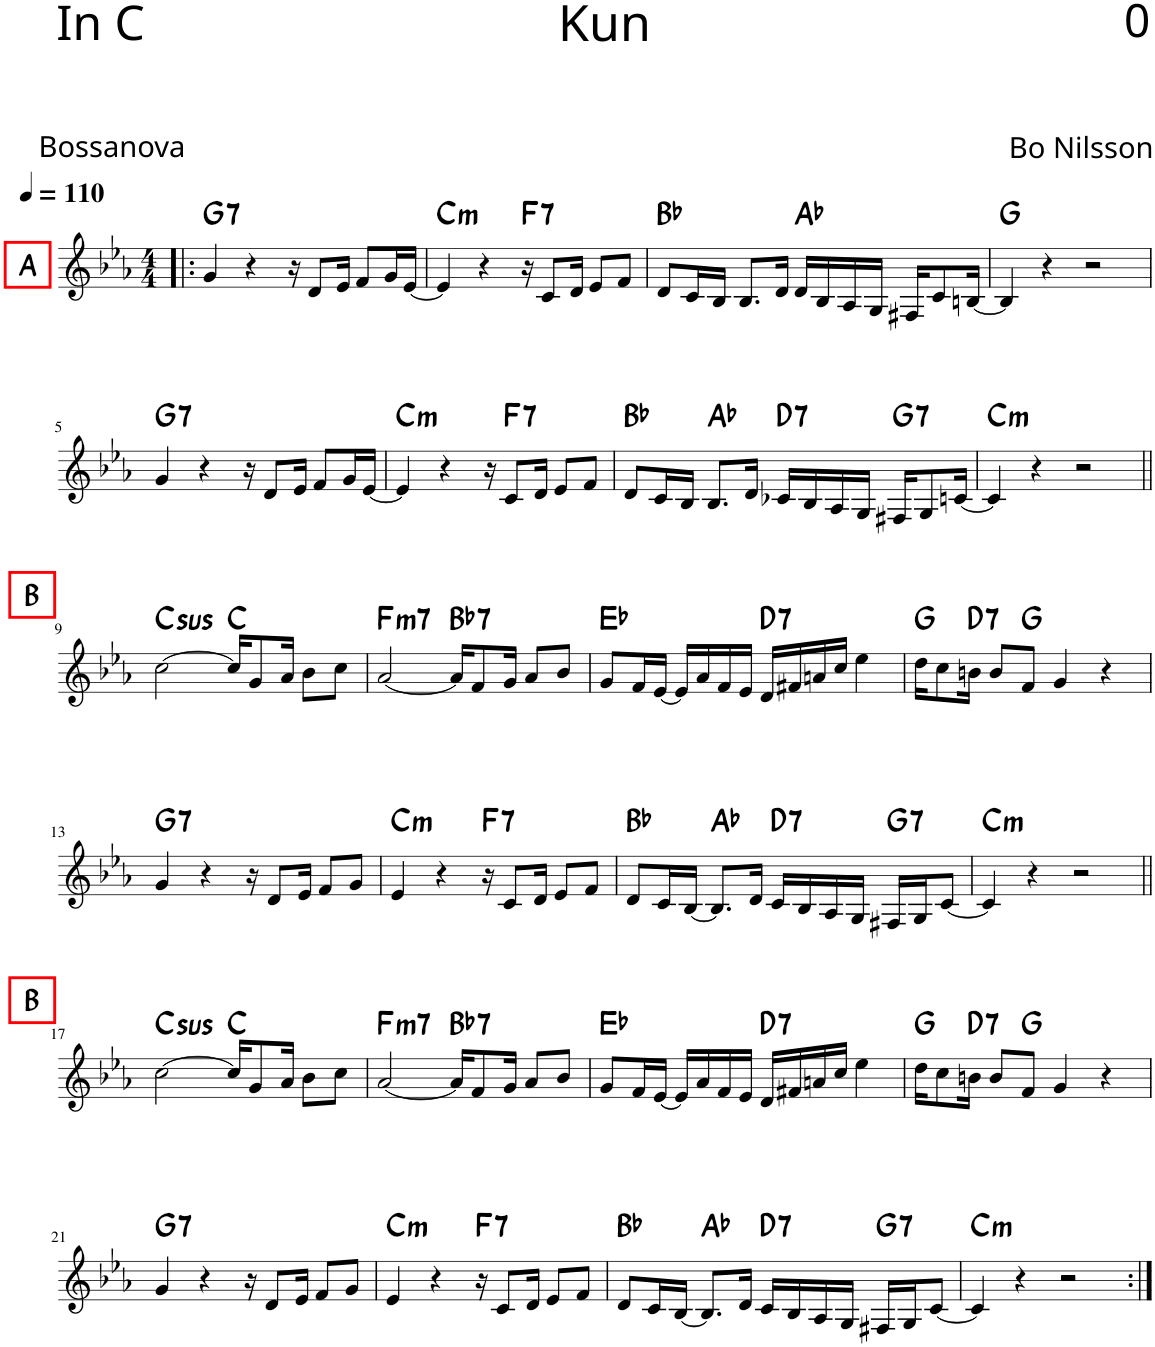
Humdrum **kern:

**kern	**harte
*part1	*part1
*staff1	*
*I"Piano	*
*I'Pno.	*
*clefG2	*
*k[b-e-a-]	*
*M4/4	*
*MM110	*
=1!|:	=1!|:
!LO:TX:a:B:t=A	!LO:H:kt=7
4g/	G:7
4r	.
16r	.
8d/L	.
16e-/Jk	.
8f/L	.
16g/L	.
[16e-/JJ	.
=2	=2
!	!LO:H:kt=m
4e-/]	C:min
4r	.
!	!LO:H:kt=7
16r	F:7
8c/L	.
16d/Jk	.
8e-/L	.
8f/J	.
=3	=3
8d/L	Bb:maj
16c/L	.
16B-/JJ	.
8.B-/L	.
16d/Jk	.
16d/LL	Ab:maj
16B-/	.
16A-/	.
16G/JJ	.
16F#X/KL	.
8c/	.
[16Bn/Jk	.
=4	=4
4B/]	G:maj
4r	.
2r	.
!!LO:LB:g=z
=5	=5
!	!LO:H:kt=7
4g/	G:7
4r	.
16r	.
8d/L	.
16e-/Jk	.
8f/L	.
16g/L	.
[16e-/JJ	.
=6	=6
!	!LO:H:kt=m
4e-/]	C:min
4r	.
16r	.
!	!LO:H:kt=7
8c/L	F:7
16d/Jk	.
8e-/L	.
8f/J	.
=7	=7
8d/L	Bb:maj
16c/L	.
16B-/JJ	.
8.B-/L	Ab:maj
16d/Jk	.
!	!LO:H:kt=7
16c-X/LL	D:7
16B-/	.
16A-/	.
16G/JJ	.
!	!LO:H:kt=7
16F#X/KL	G:7
8G/	.
[16cn/Jk	.
=8	=8
!	!LO:H:kt=m
4c/]	C:min
4r	.
2r	.
!!LO:LB:g=z
=9||	=9||
!LO:TX:a:B:t=B	!LO:H:kt=sus
[2cc\	C:sus4
16cc/KL]	C:maj
8g/	.
16a-/Jk	.
8b-\L	.
8cc\J	.
=10	=10
!	!LO:H:kt=m7
[2a-/	F:min7
!	!LO:H:kt=7
16a-/KL]	Bb:7
8f/	.
16g/Jk	.
8a-/L	.
8b-/J	.
=11	=11
8g/L	Eb:maj
16f/L	.
[16e-/JJ	.
16e-/LL]	.
16a-/	.
16f/	.
16e-/JJ	.
!	!LO:H:kt=7
16d/LL	D:7
16f#X/	.
16an/	.
16cc/JJ	.
4ee-\	.
=12	=12
16dd\KL	G:maj
8cc\	.
!	!LO:H:kt=7
16bn\Jk	D:7
8b/L	.
8f/J	G:maj
4g/	.
4r	.
!!LO:LB:g=z
=13	=13
!	!LO:H:kt=7
4g/	G:7
4r	.
16r	.
8d/L	.
16e-/Jk	.
8f/L	.
8g/J	.
=14	=14
!	!LO:H:kt=m
4e-/	C:min
4r	.
!	!LO:H:kt=7
16r	F:7
8c/L	.
16d/Jk	.
8e-/L	.
8f/J	.
=15	=15
8d/L	Bb:maj
16c/L	.
[16B-/JJ	.
8.B-/L]	Ab:maj
16d/Jk	.
!	!LO:H:kt=7
16c/LL	D:7
16B-/	.
16A-/	.
16G/JJ	.
!	!LO:H:kt=7
16F#X/LL	G:7
16G/J	.
[8c/J	.
=16	=16
!	!LO:H:kt=m
4c/]	C:min
4r	.
2r	.
!!LO:LB:g=z
=17||	=17||
!LO:TX:a:B:t=B	!LO:H:kt=sus
[2cc\	C:sus4
16cc/KL]	C:maj
8g/	.
16a-/Jk	.
8b-\L	.
8cc\J	.
=18	=18
!	!LO:H:kt=m7
[2a-/	F:min7
!	!LO:H:kt=7
16a-/KL]	Bb:7
8f/	.
16g/Jk	.
8a-/L	.
8b-/J	.
=19	=19
8g/L	Eb:maj
16f/L	.
[16e-/JJ	.
16e-/LL]	.
16a-/	.
16f/	.
16e-/JJ	.
!	!LO:H:kt=7
16d/LL	D:7
16f#X/	.
16an/	.
16cc/JJ	.
4ee-\	.
=20	=20
16dd\KL	G:maj
8cc\	.
!	!LO:H:kt=7
16bn\Jk	D:7
8b/L	.
8f/J	G:maj
4g/	.
4r	.
!!LO:LB:g=z
=21	=21
!	!LO:H:kt=7
4g/	G:7
4r	.
16r	.
8d/L	.
16e-/Jk	.
8f/L	.
8g/J	.
=22	=22
!	!LO:H:kt=m
4e-/	C:min
4r	.
!	!LO:H:kt=7
16r	F:7
8c/L	.
16d/Jk	.
8e-/L	.
8f/J	.
=23	=23
8d/L	Bb:maj
16c/L	.
[16B-/JJ	.
8.B-/L]	Ab:maj
16d/Jk	.
!	!LO:H:kt=7
16c/LL	D:7
16B-/	.
16A-/	.
16G/JJ	.
!	!LO:H:kt=7
16F#X/LL	G:7
16G/J	.
[8c/J	.
=24	=24
!	!LO:H:kt=m
4c/]	C:min
4r	.
2r	.
=:|!	=:|!
*-	*-
